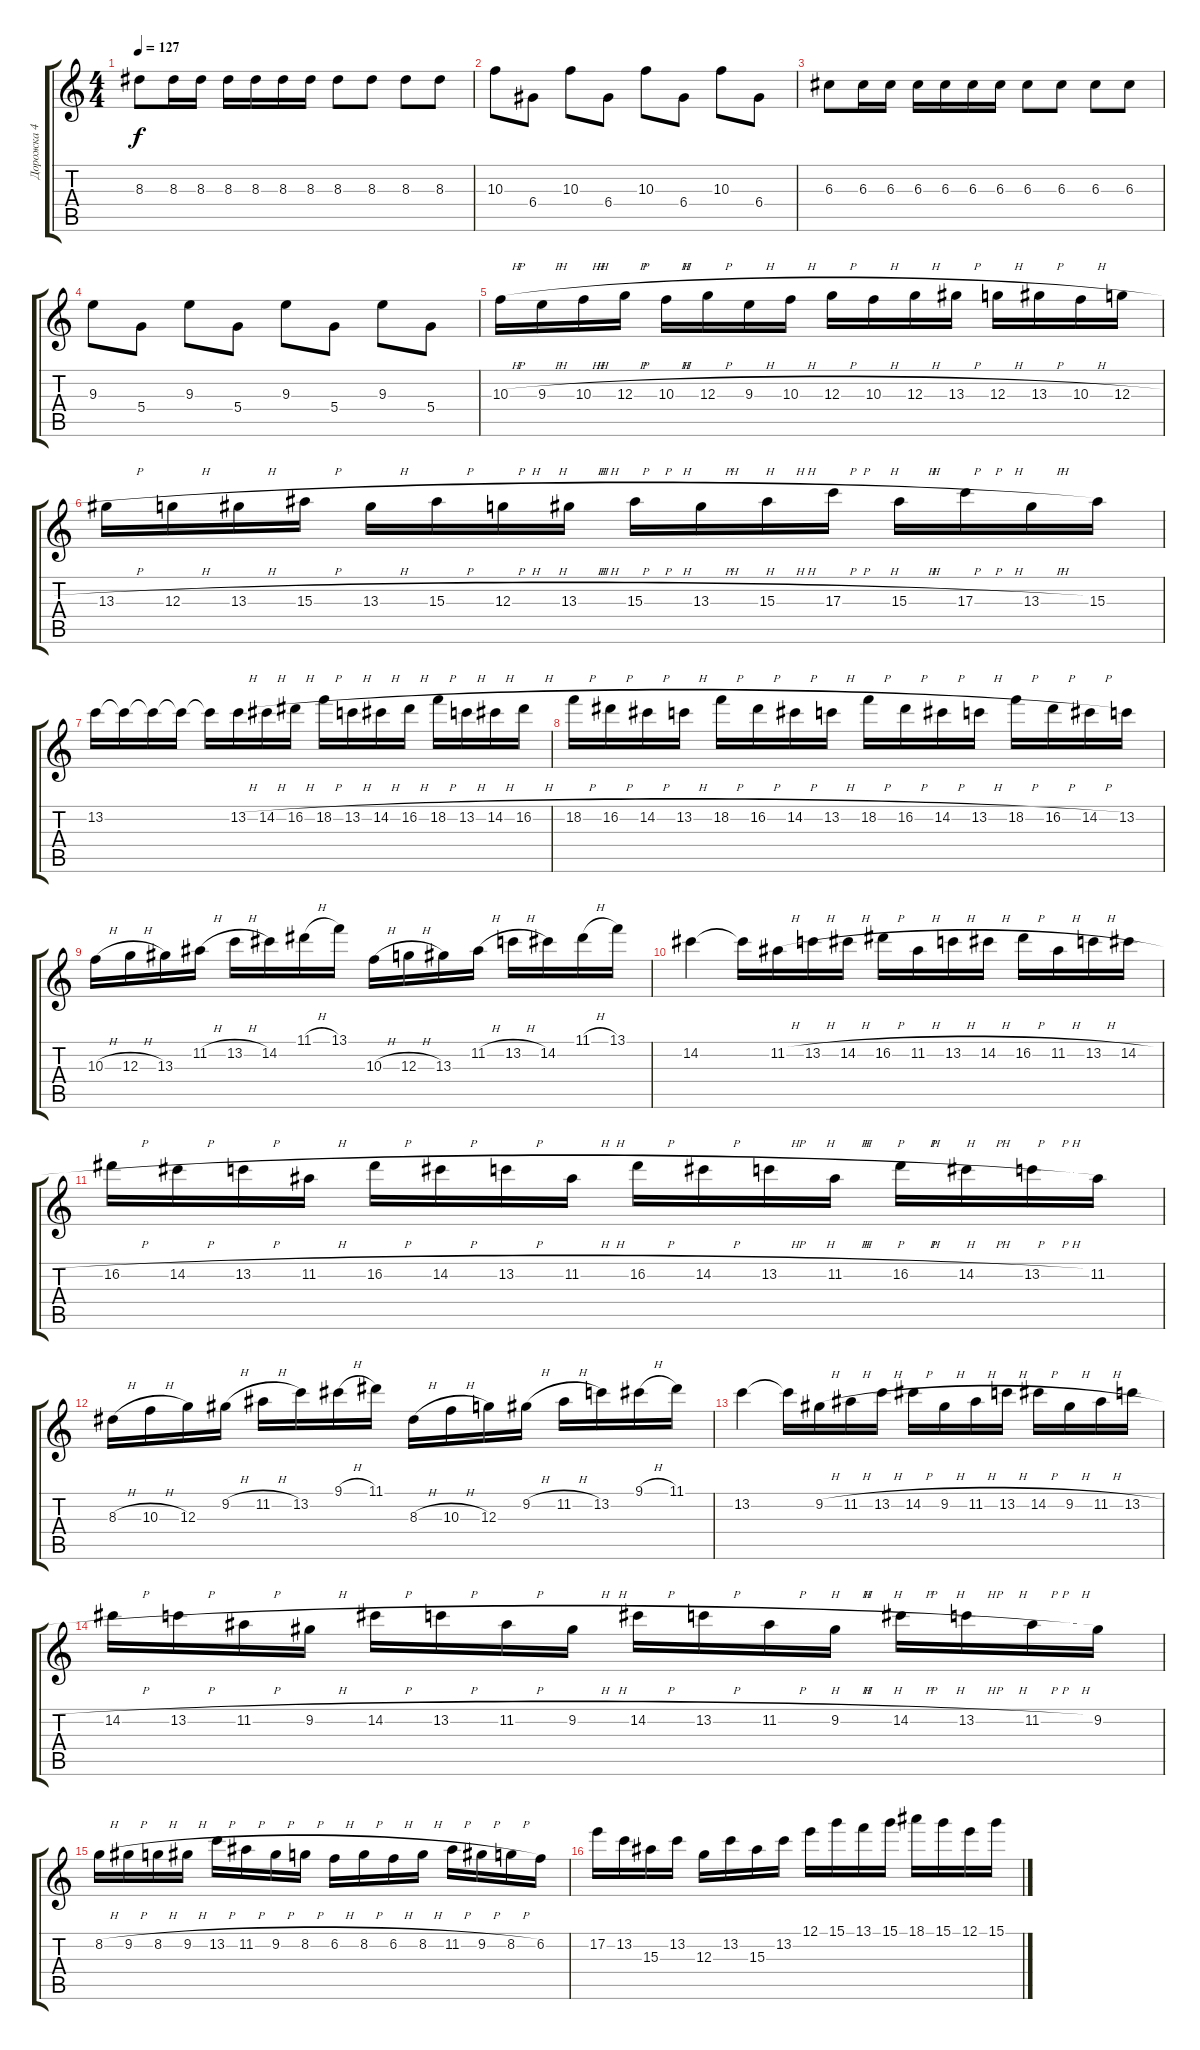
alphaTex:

\track ("Дорожка 4" "Дорожка 4") {instrument distortionguitar}
\staff {score tabs}
\tuning (E4 B3 G3 D3 A2 E2) {hide}
\ts (4 4)
\tempo 127
\clef g2
\ks c
8.3.8{dy f} 8.3.16 8.3.16 8.3.16 8.3.16 8.3.16 8.3.16 8.3.8 8.3.8 8.3.8 8.3.8 |
10.3.8 6.4.8 10.3.8 6.4.8 10.3.8 6.4.8 10.3.8 6.4.8 |
6.3.8 6.3.16 6.3.16 6.3.16 6.3.16 6.3.16 6.3.16 6.3.8 6.3.8 6.3.8 6.3.8 |
9.3.8 5.4.8 9.3.8 5.4.8 9.3.8 5.4.8 9.3.8 5.4.8 |
10.3{h}.16 9.3{h}.16 10.3{h}.16 12.3{h}.16 10.3{h}.16 12.3{h}.16 9.3{h}.16 10.3{h}.16 12.3{h}.16 10.3{h}.16 12.3{h}.16 13.3{h}.16 12.3{h}.16 13.3{h}.16 10.3{h}.16 12.3{h}.16 |
13.3{h}.16 12.3{h}.16 13.3{h}.16 15.3{h}.16 13.3{h}.16 15.3{h}.16 12.3{h}.16 13.3{h}.16 15.3{h}.16 13.3{h}.16 15.3{h}.16 17.3{h}.16 15.3{h}.16 17.3{h}.16 13.3{h}.16 15.3.16 |
13.2.16 13.2{t}.16 13.2{t}.16 13.2{t}.16 13.2{t}.16 13.2{h}.16 14.2{h}.16 16.2{h}.16 18.2{h}.16 13.2{h}.16 14.2{h}.16 16.2{h}.16 18.2{h}.16 13.2{h}.16 14.2{h}.16 16.2{h}.16 |
18.2{h}.16 16.2{h}.16 14.2{h}.16 13.2{h}.16 18.2{h}.16 16.2{h}.16 14.2{h}.16 13.2{h}.16 18.2{h}.16 16.2{h}.16 14.2{h}.16 13.2{h}.16 18.2{h}.16 16.2{h}.16 14.2{h}.16 13.2.16 |
10.3{h}.16 12.3{h}.16 13.3.16 11.2{h}.16 13.2{h}.16 14.2.16 11.1{h}.16 13.1.16 10.3{h}.16 12.3{h}.16 13.3.16 11.2{h}.16 13.2{h}.16 14.2.16 11.1{h}.16 13.1.16 |
14.2.4 14.2{t}.16 11.2{h}.16 13.2{h}.16 14.2{h}.16 16.2{h}.16 11.2{h}.16 13.2{h}.16 14.2{h}.16 16.2{h}.16 11.2{h}.16 13.2{h}.16 14.2{h}.16 |
16.2{h}.16 14.2{h}.16 13.2{h}.16 11.2{h}.16 16.2{h}.16 14.2{h}.16 13.2{h}.16 11.2{h}.16 16.2{h}.16 14.2{h}.16 13.2{h}.16 11.2{h}.16 16.2{h}.16 14.2{h}.16 13.2{h}.16 11.2.16 |
8.3{h}.16 10.3{h}.16 12.3.16 9.2{h}.16 11.2{h}.16 13.2.16 9.1{h}.16 11.1.16 8.3{h}.16 10.3{h}.16 12.3.16 9.2{h}.16 11.2{h}.16 13.2.16 9.1{h}.16 11.1.16 |
13.2.4 13.2{t}.16 9.2{h}.16 11.2{h}.16 13.2{h}.16 14.2{h}.16 9.2{h}.16 11.2{h}.16 13.2{h}.16 14.2{h}.16 9.2{h}.16 11.2{h}.16 13.2{h}.16 |
14.2{h}.16 13.2{h}.16 11.2{h}.16 9.2{h}.16 14.2{h}.16 13.2{h}.16 11.2{h}.16 9.2{h}.16 14.2{h}.16 13.2{h}.16 11.2{h}.16 9.2{h}.16 14.2{h}.16 13.2{h}.16 11.2{h}.16 9.2.16 |
8.2{h}.16 9.2{h}.16 8.2{h}.16 9.2{h}.16 13.2{h}.16 11.2{h}.16 9.2{h}.16 8.2{h}.16 6.2{h}.16 8.2{h}.16 6.2{h}.16 8.2{h}.16 11.2{h}.16 9.2{h}.16 8.2{h}.16 6.2.16 |
17.2.16 13.2.16 15.3.16 13.2.16 12.3.16 13.2.16 15.3.16 13.2.16 12.1.16 15.1.16 13.1.16 15.1.16 18.1.16 15.1.16 12.1.16 15.1.16
